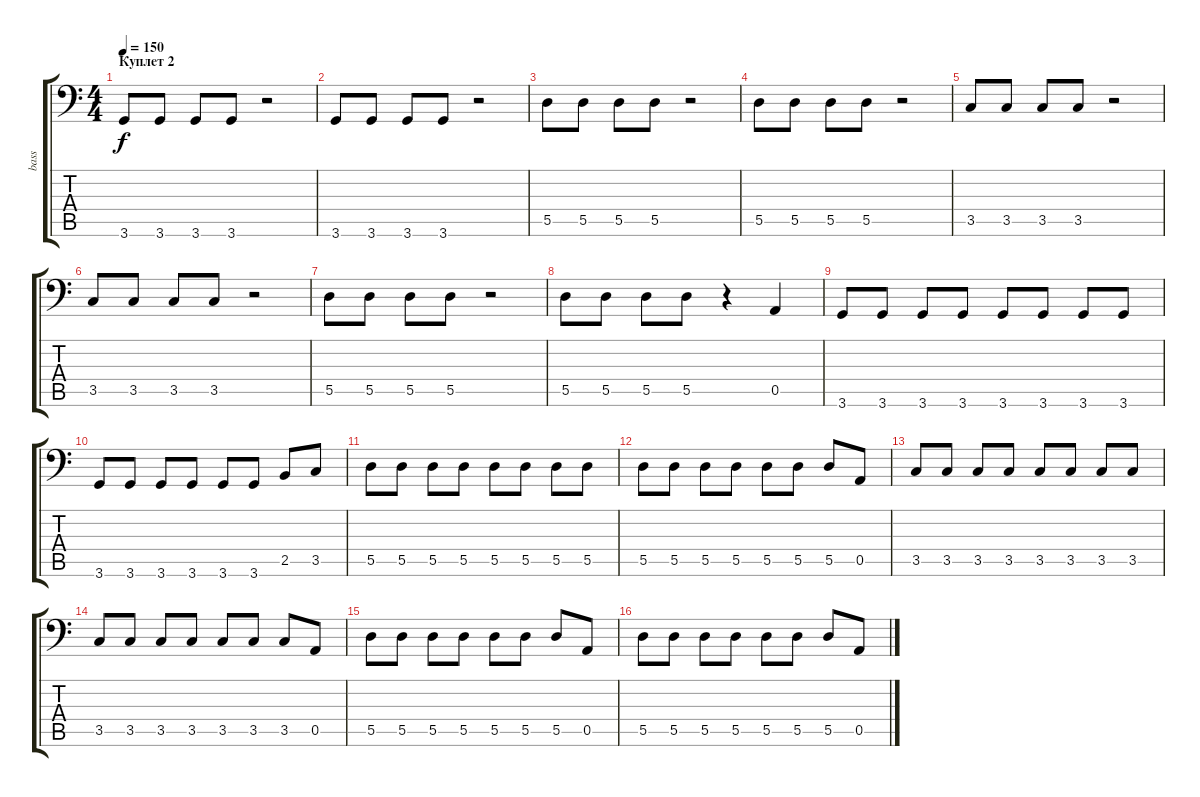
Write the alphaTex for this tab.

\track ("bass" "bass") {instrument electricbasspick}
\staff {score tabs}
\tuning (E3 B2 G2 D2 A1 E1) {hide}
\ts (4 4)
\section ("" "Куплет 2")
\tempo 150
\clef f4
\ks c
3.6.8{dy f} 3.6.8 3.6.8 3.6.8 r.2 |
3.6.8 3.6.8 3.6.8 3.6.8 r.2 |
5.5.8 5.5.8 5.5.8 5.5.8 r.2 |
5.5.8 5.5.8 5.5.8 5.5.8 r.2 |
3.5.8 3.5.8 3.5.8 3.5.8 r.2 |
3.5.8 3.5.8 3.5.8 3.5.8 r.2 |
5.5.8 5.5.8 5.5.8 5.5.8 r.2 |
5.5.8 5.5.8 5.5.8 5.5.8 r.4 0.5.4 |
3.6.8 3.6.8 3.6.8 3.6.8 3.6.8 3.6.8 3.6.8 3.6.8 |
3.6.8 3.6.8 3.6.8 3.6.8 3.6.8 3.6.8 2.5.8 3.5.8 |
5.5.8 5.5.8 5.5.8 5.5.8 5.5.8 5.5.8 5.5.8 5.5.8 |
5.5.8 5.5.8 5.5.8 5.5.8 5.5.8 5.5.8 5.5.8 0.5.8 |
3.5.8 3.5.8 3.5.8 3.5.8 3.5.8 3.5.8 3.5.8 3.5.8 |
3.5.8 3.5.8 3.5.8 3.5.8 3.5.8 3.5.8 3.5.8 0.5.8 |
5.5.8 5.5.8 5.5.8 5.5.8 5.5.8 5.5.8 5.5.8 0.5.8 |
5.5.8 5.5.8 5.5.8 5.5.8 5.5.8 5.5.8 5.5.8 0.5.8
